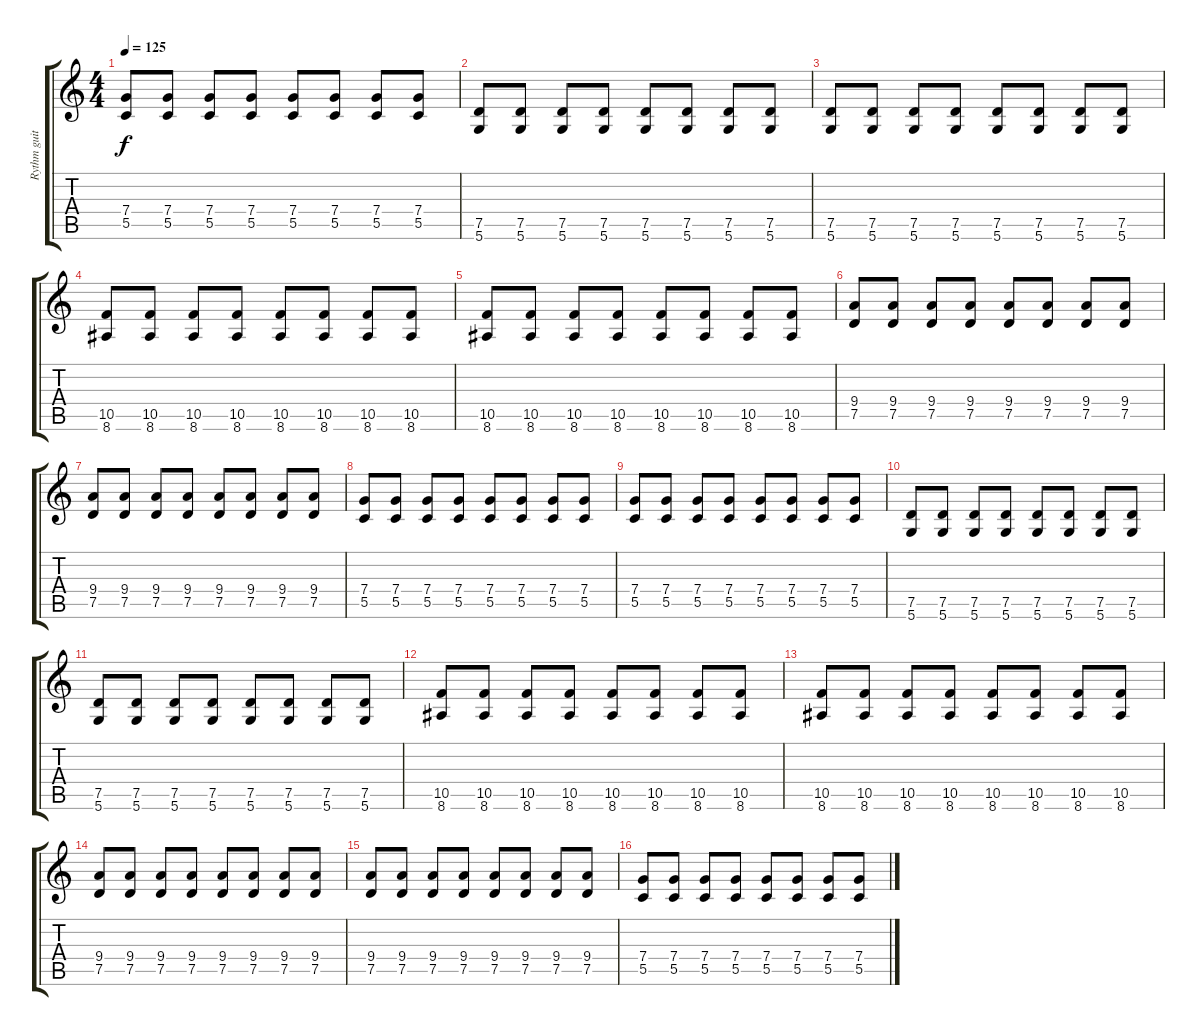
\track ("Rythm guitar" "Rythm guit") {instrument distortionguitar}
\staff {score tabs}
\tuning (D4 A3 F3 C3 G2 D2) {hide}
\ts (4 4)
\tempo 125
\clef g2
\ks c
(7.4 5.5).8{dy f} (7.4 5.5).8 (7.4 5.5).8 (7.4 5.5).8 (7.4 5.5).8 (7.4 5.5).8 (7.4 5.5).8 (7.4 5.5).8 |
(7.5 5.6).8 (7.5 5.6).8 (7.5 5.6).8 (7.5 5.6).8 (7.5 5.6).8 (7.5 5.6).8 (7.5 5.6).8 (7.5 5.6).8 |
(7.5 5.6).8 (7.5 5.6).8 (7.5 5.6).8 (7.5 5.6).8 (7.5 5.6).8 (7.5 5.6).8 (7.5 5.6).8 (7.5 5.6).8 |
(10.5 8.6).8 (10.5 8.6).8 (10.5 8.6).8 (10.5 8.6).8 (10.5 8.6).8 (10.5 8.6).8 (10.5 8.6).8 (10.5 8.6).8 |
(10.5 8.6).8 (10.5 8.6).8 (10.5 8.6).8 (10.5 8.6).8 (10.5 8.6).8 (10.5 8.6).8 (10.5 8.6).8 (10.5 8.6).8 |
(9.4 7.5).8 (9.4 7.5).8 (9.4 7.5).8 (9.4 7.5).8 (9.4 7.5).8 (9.4 7.5).8 (9.4 7.5).8 (9.4 7.5).8 |
(9.4 7.5).8 (9.4 7.5).8 (9.4 7.5).8 (9.4 7.5).8 (9.4 7.5).8 (9.4 7.5).8 (9.4 7.5).8 (9.4 7.5).8 |
(7.4 5.5).8 (7.4 5.5).8 (7.4 5.5).8 (7.4 5.5).8 (7.4 5.5).8 (7.4 5.5).8 (7.4 5.5).8 (7.4 5.5).8 |
(7.4 5.5).8 (7.4 5.5).8 (7.4 5.5).8 (7.4 5.5).8 (7.4 5.5).8 (7.4 5.5).8 (7.4 5.5).8 (7.4 5.5).8 |
(7.5 5.6).8 (7.5 5.6).8 (7.5 5.6).8 (7.5 5.6).8 (7.5 5.6).8 (7.5 5.6).8 (7.5 5.6).8 (7.5 5.6).8 |
(7.5 5.6).8 (7.5 5.6).8 (7.5 5.6).8 (7.5 5.6).8 (7.5 5.6).8 (7.5 5.6).8 (7.5 5.6).8 (7.5 5.6).8 |
(10.5 8.6).8 (10.5 8.6).8 (10.5 8.6).8 (10.5 8.6).8 (10.5 8.6).8 (10.5 8.6).8 (10.5 8.6).8 (10.5 8.6).8 |
(10.5 8.6).8 (10.5 8.6).8 (10.5 8.6).8 (10.5 8.6).8 (10.5 8.6).8 (10.5 8.6).8 (10.5 8.6).8 (10.5 8.6).8 |
(9.4 7.5).8 (9.4 7.5).8 (9.4 7.5).8 (9.4 7.5).8 (9.4 7.5).8 (9.4 7.5).8 (9.4 7.5).8 (9.4 7.5).8 |
(9.4 7.5).8 (9.4 7.5).8 (9.4 7.5).8 (9.4 7.5).8 (9.4 7.5).8 (9.4 7.5).8 (9.4 7.5).8 (9.4 7.5).8 |
(7.4 5.5).8 (7.4 5.5).8 (7.4 5.5).8 (7.4 5.5).8 (7.4 5.5).8 (7.4 5.5).8 (7.4 5.5).8 (7.4 5.5).8
